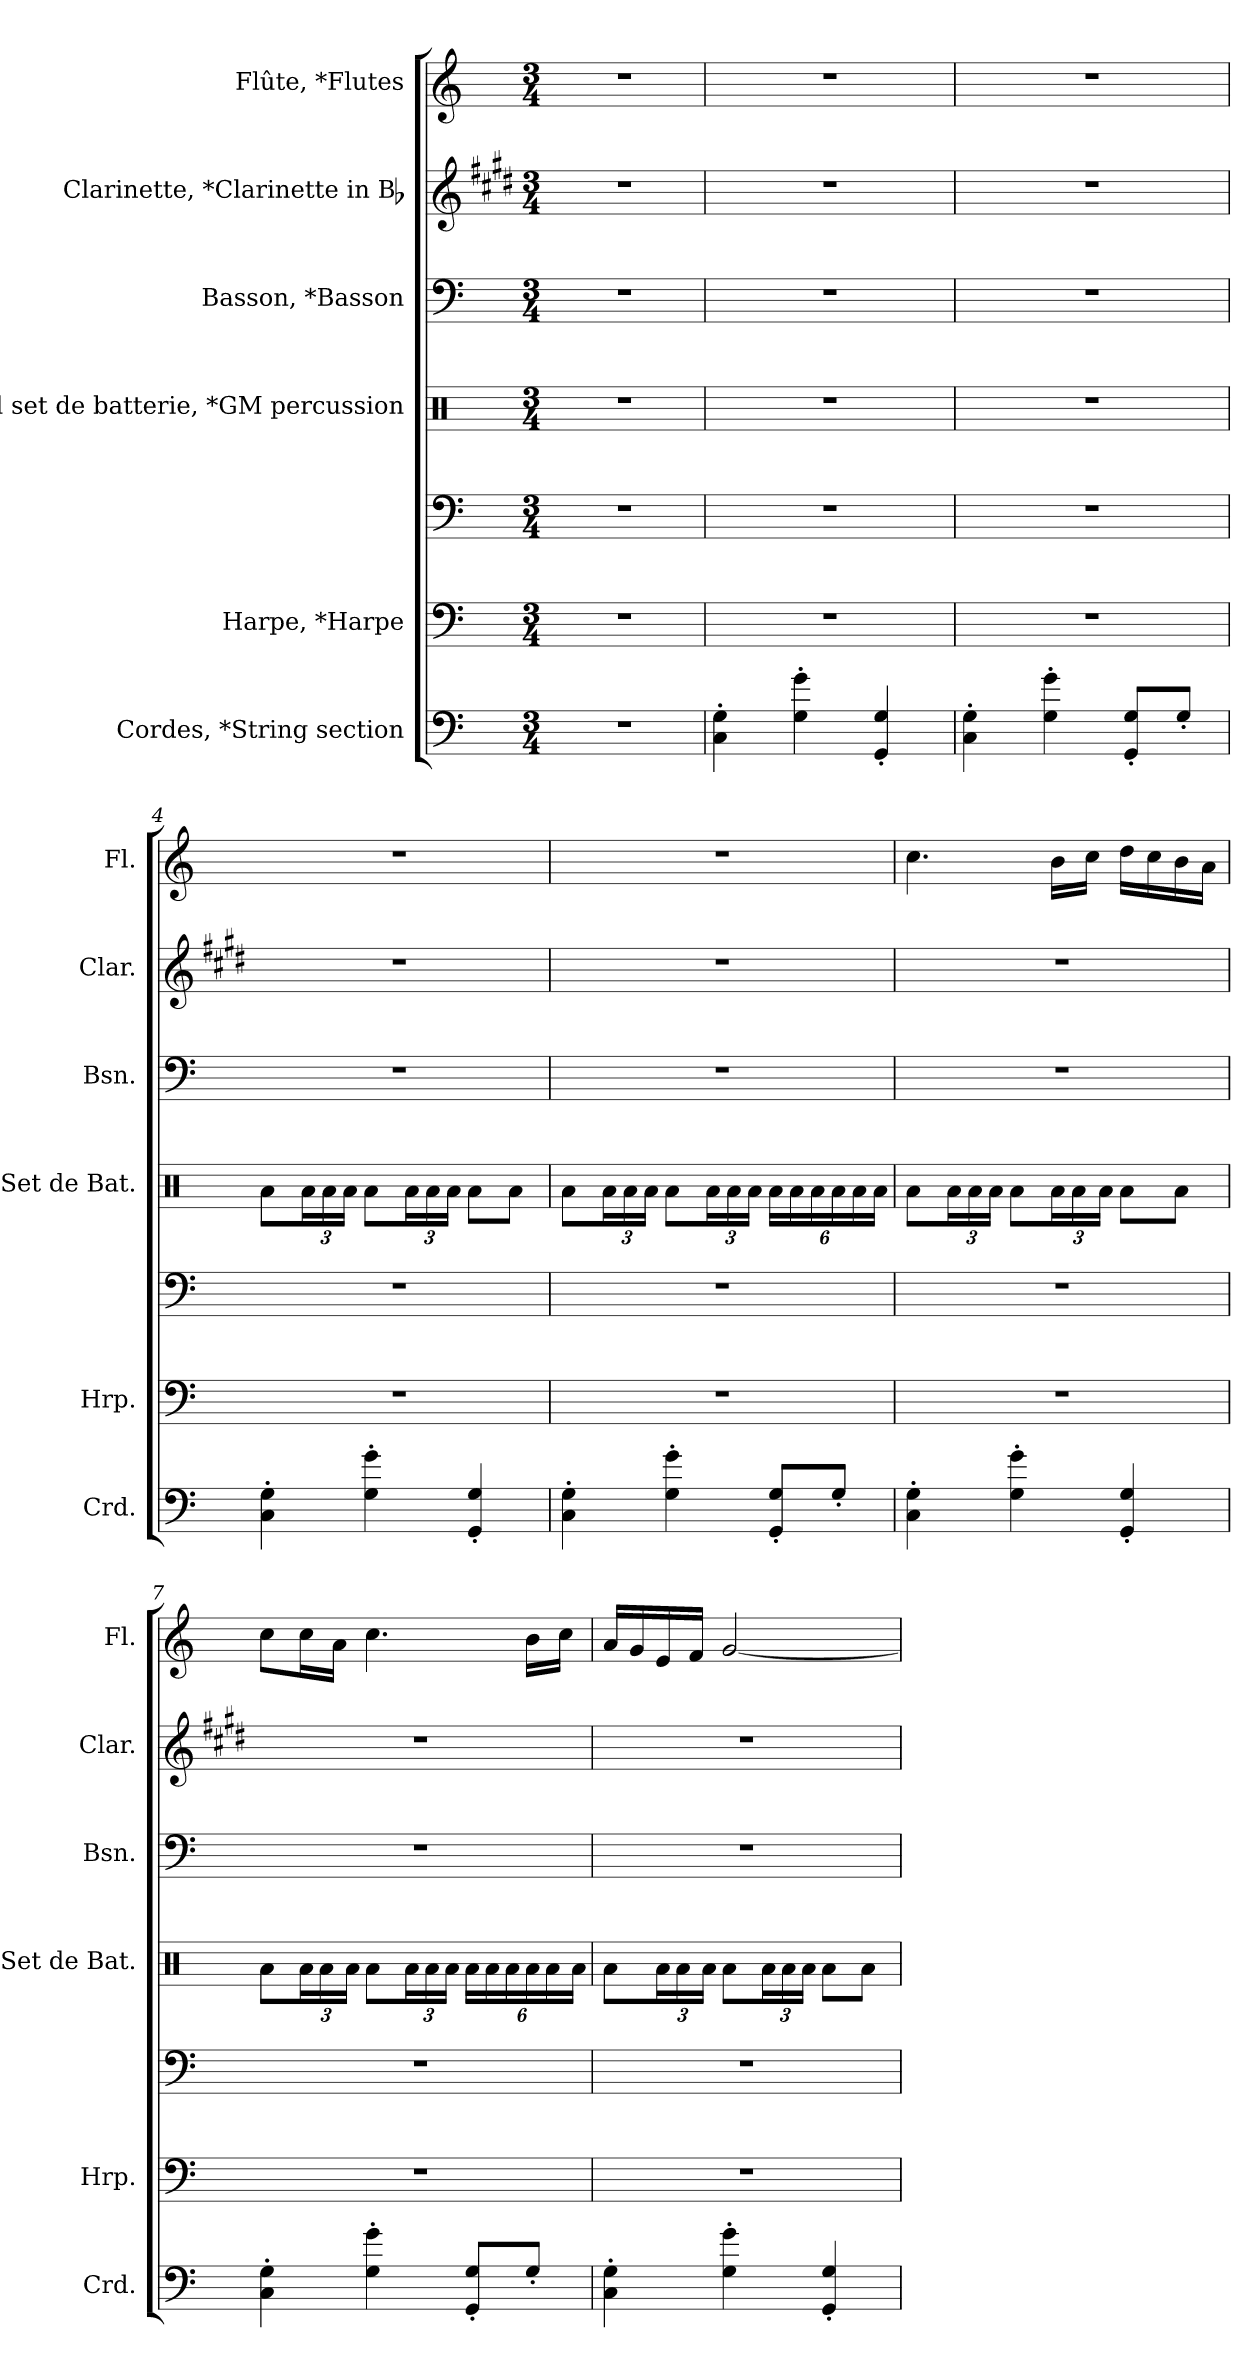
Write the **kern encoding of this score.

**kern	**kern	**kern	**kern	**kern	**kern	**kern
*part6	*part5	*part5	*part4	*part3	*part2	*part1
*staff7	*staff6	*staff5	*staff4	*staff3	*staff2	*staff1
*I"Cordes, *String section	*I"Harpe, *Harpe	*	*I"Grand set de batterie, *GM percussion	*I"Basson, *Basson	*I"Clarinette, *Clarinette in Bb	*I"Flûte, *Flutes
*I'Crd.	*I'Hrp.	*	*I'Set de Bat.	*I'Bsn.	*I'Clar.	*I'Fl.
*clefF4	*clefF4	*clefF4	*clefX	*clefF4	*clefG2	*clefG2
*	*	*	*	*	*ITrd1c2	*
*k[]	*k[]	*k[]	*k[]	*k[]	*k[f#c#]	*k[]
*M3/4	*M3/4	*M3/4	*M3/4	*M3/4	*M3/4	*M3/4
*MM72	*MM72	*MM72	*MM72	*MM72	*MM72	*MM72
=1	=1	=1	=1	=1	=1	=1
2.r	2.r	2.r	2.r	2.r	2.r	2.r
=2	=2	=2	=2	=2	=2	=2
4C\' 4G\'	2.r	2.r	2.r	2.r	2.r	2.r
4G\' 4g\'	.	.	.	.	.	.
4GG/' 4G/'	.	.	.	.	.	.
=3	=3	=3	=3	=3	=3	=3
4C\' 4G\'	2.r	2.r	2.r	2.r	2.r	2.r
4G\' 4g\'	.	.	.	.	.	.
8GG/' 8G/'L	.	.	.	.	.	.
8G'/J	.	.	.	.	.	.
=4	=4	=4	=4	=4	=4	=4
4C\' 4G\'	2.r	2.r	8Ra\L	2.r	2.r	2.r
*	*	*	*Xbrackettup	*	*	*
.	.	.	24Ra\L	.	.	.
.	.	.	24Ra\	.	.	.
.	.	.	24Ra\JJ	.	.	.
4G\' 4g\'	.	.	8Ra\L	.	.	.
.	.	.	24Ra\L	.	.	.
.	.	.	24Ra\	.	.	.
.	.	.	24Ra\JJ	.	.	.
4GG/' 4G/'	.	.	8Ra\L	.	.	.
.	.	.	8Ra\J	.	.	.
=5	=5	=5	=5	=5	=5	=5
4C\' 4G\'	2.r	2.r	8Ra\L	2.r	2.r	2.r
.	.	.	24Ra\L	.	.	.
.	.	.	24Ra\	.	.	.
.	.	.	24Ra\JJ	.	.	.
4G\' 4g\'	.	.	8Ra\L	.	.	.
.	.	.	24Ra\L	.	.	.
.	.	.	24Ra\	.	.	.
.	.	.	24Ra\JJ	.	.	.
8GG/' 8G/'L	.	.	24Ra\LL	.	.	.
.	.	.	24Ra\	.	.	.
.	.	.	24Ra\	.	.	.
8G'/J	.	.	24Ra\	.	.	.
.	.	.	24Ra\	.	.	.
.	.	.	24Ra\JJ	.	.	.
=6	=6	=6	=6	=6	=6	=6
4C\' 4G\'	2.r	2.r	8Ra\L	2.r	2.r	4.cc\
.	.	.	24Ra\L	.	.	.
.	.	.	24Ra\	.	.	.
.	.	.	24Ra\JJ	.	.	.
4G\' 4g\'	.	.	8Ra\L	.	.	.
.	.	.	24Ra\L	.	.	16b\LL
.	.	.	24Ra\	.	.	.
.	.	.	.	.	.	16cc\JJ
.	.	.	24Ra\JJ	.	.	.
4GG/' 4G/'	.	.	8Ra\L	.	.	16dd\LL
.	.	.	.	.	.	16cc\
.	.	.	8Ra\J	.	.	16b\
.	.	.	.	.	.	16a\JJ
=7	=7	=7	=7	=7	=7	=7
4C\' 4G\'	2.r	2.r	8Ra\L	2.r	2.r	8cc\L
.	.	.	24Ra\L	.	.	16cc\L
.	.	.	24Ra\	.	.	.
.	.	.	.	.	.	16a\JJ
.	.	.	24Ra\JJ	.	.	.
4G\' 4g\'	.	.	8Ra\L	.	.	4.cc\
.	.	.	24Ra\L	.	.	.
.	.	.	24Ra\	.	.	.
.	.	.	24Ra\JJ	.	.	.
8GG/' 8G/'L	.	.	24Ra\LL	.	.	.
.	.	.	24Ra\	.	.	.
.	.	.	24Ra\	.	.	.
8G'/J	.	.	24Ra\	.	.	16b\LL
.	.	.	24Ra\	.	.	.
.	.	.	.	.	.	16cc\JJ
.	.	.	24Ra\JJ	.	.	.
=8	=8	=8	=8	=8	=8	=8
4C\' 4G\'	2.r	2.r	8Ra\L	2.r	2.r	16a/LL
.	.	.	.	.	.	16g/
.	.	.	24Ra\L	.	.	16e/
.	.	.	24Ra\	.	.	.
.	.	.	.	.	.	16f/JJ
.	.	.	24Ra\JJ	.	.	.
4G\' 4g\'	.	.	8Ra\L	.	.	[2g/
.	.	.	24Ra\L	.	.	.
.	.	.	24Ra\	.	.	.
.	.	.	24Ra\JJ	.	.	.
4GG/' 4G/'	.	.	8Ra\L	.	.	.
.	.	.	8Ra\J	.	.	.
=	=	=	=	=	=	=
*-	*-	*-	*-	*-	*-	*-
